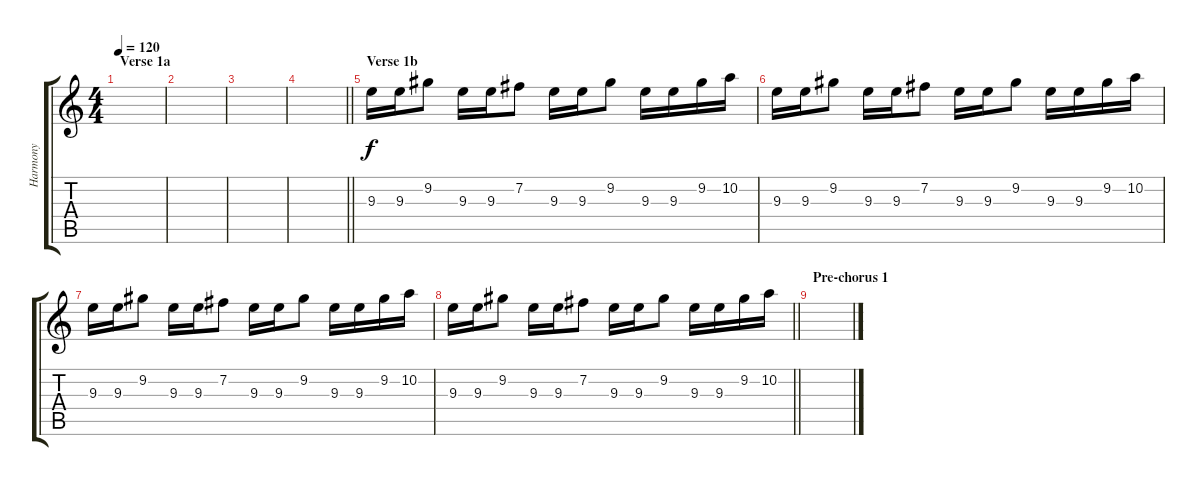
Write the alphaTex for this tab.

\track ("Harmony" "Harmony") {instrument distortionguitar}
\staff {score tabs}
\tuning (E4 B3 G3 D3 A2 E2) {hide}
\ts (4 4)
\section ("" "Verse 1a")
\tempo 120
\clef g2
\ks c
|
|
|
\barLineRight lightlight
|
\section ("" "Verse 1b")
9.3.16{dy f} 9.3.16 9.2.8 9.3.16 9.3.16 7.2.8 9.3.16 9.3.16 9.2.8 9.3.16 9.3.16 9.2.16 10.2.16 |
9.3.16 9.3.16 9.2.8 9.3.16 9.3.16 7.2.8 9.3.16 9.3.16 9.2.8 9.3.16 9.3.16 9.2.16 10.2.16 |
9.3.16 9.3.16 9.2.8 9.3.16 9.3.16 7.2.8 9.3.16 9.3.16 9.2.8 9.3.16 9.3.16 9.2.16 10.2.16 |
\barLineRight lightlight
9.3.16 9.3.16 9.2.8 9.3.16 9.3.16 7.2.8 9.3.16 9.3.16 9.2.8 9.3.16 9.3.16 9.2.16 10.2.16 |
\section ("" "Pre-chorus 1")
